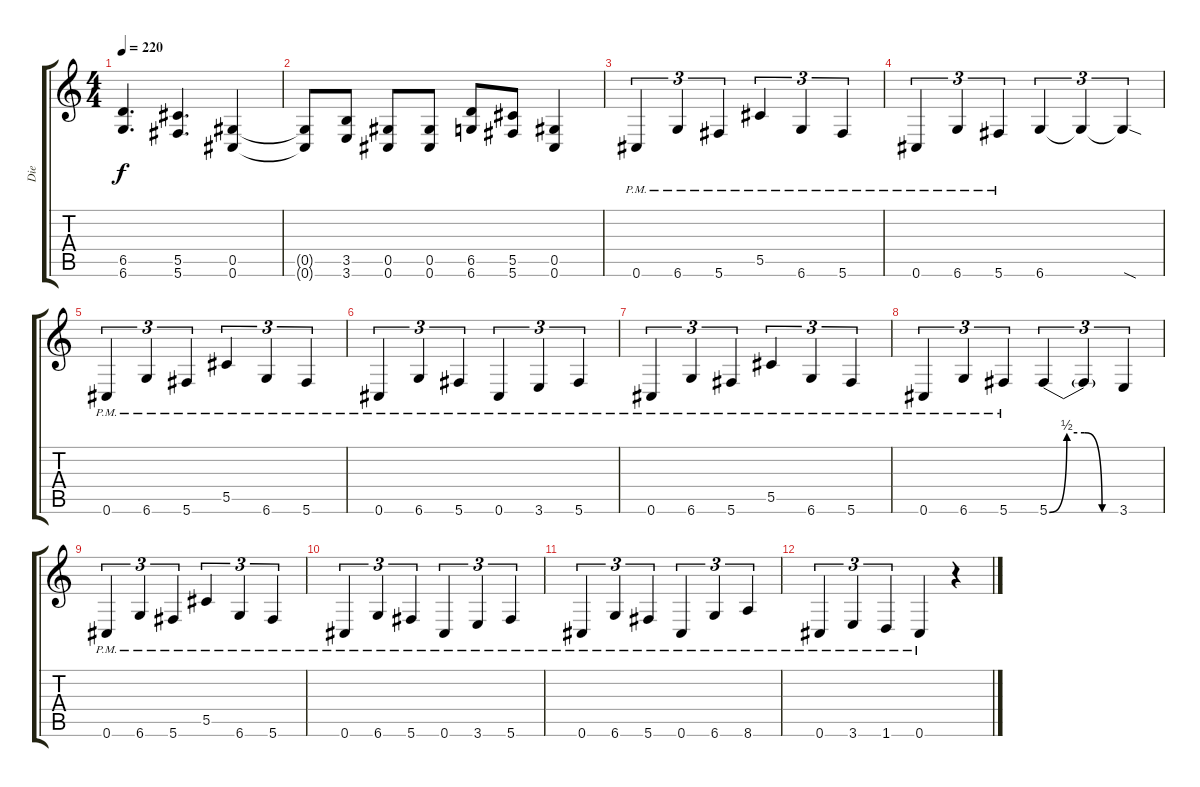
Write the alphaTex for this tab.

\track ("Die" "Die") {instrument distortionguitar}
\staff {score tabs}
\tuning (Eb4 Bb3 Gb3 Db3 Ab2 Db2) {hide}
\ts (4 4)
\tempo 220
\clef g2
\ks c
(6.5 6.6).4{d dy f} (5.5 5.6).4{d} (0.5 0.6).4 |
(0.5{t} 0.6{t}).8 (3.5 3.6).8 (0.5 0.6).8 (0.5 0.6).8 (6.5 6.6).8 (5.5 5.6).8 (0.5 0.6).4 |
0.6{pm}.4{tu (3 2)} 6.6{pm}.4{tu (3 2)} 5.6{pm}.4{tu (3 2)} 5.5{pm}.4{tu (3 2)} 6.6{pm}.4{tu (3 2)} 5.6{pm}.4{tu (3 2)} |
0.6{pm}.4{tu (3 2)} 6.6{pm}.4{tu (3 2)} 5.6{pm}.4{tu (3 2)} 6.6.4{tu (3 2)} 6.6{t}.4{tu (3 2)} 6.6{sod t}.4{tu (3 2)} |
0.6{pm}.4{tu (3 2)} 6.6{pm}.4{tu (3 2)} 5.6{pm}.4{tu (3 2)} 5.5{pm}.4{tu (3 2)} 6.6{pm}.4{tu (3 2)} 5.6{pm}.4{tu (3 2)} |
0.6{pm}.4{tu (3 2)} 6.6{pm}.4{tu (3 2)} 5.6{pm}.4{tu (3 2)} 0.6{pm}.4{tu (3 2)} 3.6{pm}.4{tu (3 2)} 5.6{pm}.4{tu (3 2)} |
0.6{pm}.4{tu (3 2)} 6.6{pm}.4{tu (3 2)} 5.6{pm}.4{tu (3 2)} 5.5{pm}.4{tu (3 2)} 6.6{pm}.4{tu (3 2)} 5.6{pm}.4{tu (3 2)} |
0.6{pm}.4{tu (3 2)} 6.6{pm}.4{tu (3 2)} 5.6{pm}.4{tu (3 2)} 5.6{be (custom 0 0 15 2 30 2 45 0 60 0)}.4{tu (3 2)} 5.6{t}.4{tu (3 2)} 3.6.4{tu (3 2)} |
0.6{pm}.4{tu (3 2)} 6.6{pm}.4{tu (3 2)} 5.6{pm}.4{tu (3 2)} 5.5{pm}.4{tu (3 2)} 6.6{pm}.4{tu (3 2)} 5.6{pm}.4{tu (3 2)} |
0.6{pm}.4{tu (3 2)} 6.6{pm}.4{tu (3 2)} 5.6{pm}.4{tu (3 2)} 0.6{pm}.4{tu (3 2)} 3.6{pm}.4{tu (3 2)} 5.6{pm}.4{tu (3 2)} |
0.6{pm}.4{tu (3 2)} 6.6{pm}.4{tu (3 2)} 5.6{pm}.4{tu (3 2)} 0.6{pm}.4{tu (3 2)} 6.6{pm}.4{tu (3 2)} 8.6{pm}.4{tu (3 2)} |
0.6{pm}.4{tu (3 2)} 3.6{pm}.4{tu (3 2)} 1.6{pm}.4{tu (3 2)} 0.6{pm}.4 r.4
